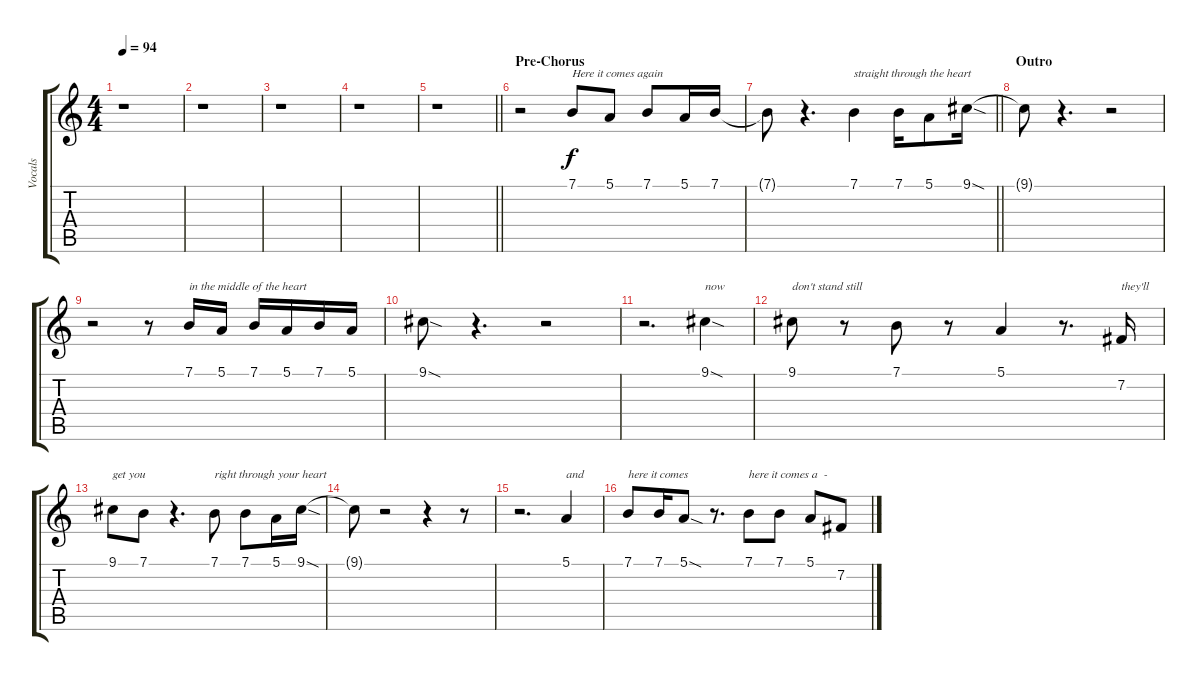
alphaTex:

\track ("Vocals" "Vocals") {instrument violin}
\staff {score tabs}
\tuning (E4 B3 G3 D3 A2 E2) {hide}
\ts (4 4)
\tempo 94
\clef g2
\ks c
r.1{dy f} |
r.1 |
r.1 |
r.1 |
\barLineRight lightlight
r.1 |
\section ("" "Pre-Chorus")
r.2 7.1.8{txt "Here it comes again"} 5.1.8 7.1.8 5.1.16 7.1.16 |
\barLineRight lightlight
7.1{t}.8 r.4{d} 7.1.4{txt "straight through the heart"} 7.1.16 5.1.8 9.1{sod}.16 |
\section ("" "Outro")
9.1{t}.8 r.4{d} r.2 |
r.2 r.8 7.1.16{txt "in the middle of the heart"} 5.1.16 7.1.16 5.1.16 7.1.16 5.1.16 |
9.1{sod}.8 r.4{d} r.2 |
r.2{d} 9.1{sod}.4{txt "now "} |
9.1.8{txt "don't stand still"} r.8 7.1.8 r.8 5.1.4 r.8{d} 7.2.16{txt "they'll"} |
9.1.8{txt "get you"} 7.1.8 r.4{d} 7.1.8{txt "right through your heart"} 7.1.8 5.1.16 9.1{sod}.16 |
9.1{t}.8 r.2 r.4 r.8 |
r.2{d} 5.1.4{txt "and"} |
7.1.8{txt "here it comes"} 7.1.16 5.1{sod}.8 r.8{d} 7.1.8{txt "here it comes a  -"} 7.1.8 5.1.8 7.2.8
